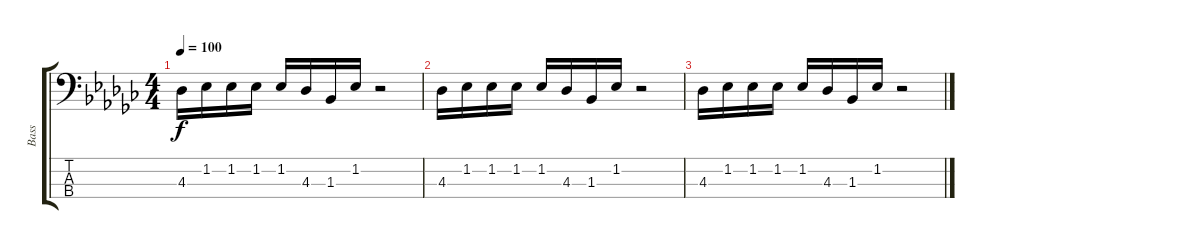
\track ("Bass" "Bass") {instrument synthbass1}
\staff {score tabs}
\tuning (G2 D2 A1 E1) {hide}
\ts (4 4)
\tempo 100
\clef f4
\ks gb
4.3.16{dy f} 1.2.16 1.2.16 1.2.16 1.2.16 4.3.16 1.3.16 1.2.16 r.2 |
4.3.16 1.2.16 1.2.16 1.2.16 1.2.16 4.3.16 1.3.16 1.2.16 r.2 |
4.3.16 1.2.16 1.2.16 1.2.16 1.2.16 4.3.16 1.3.16 1.2.16 r.2
